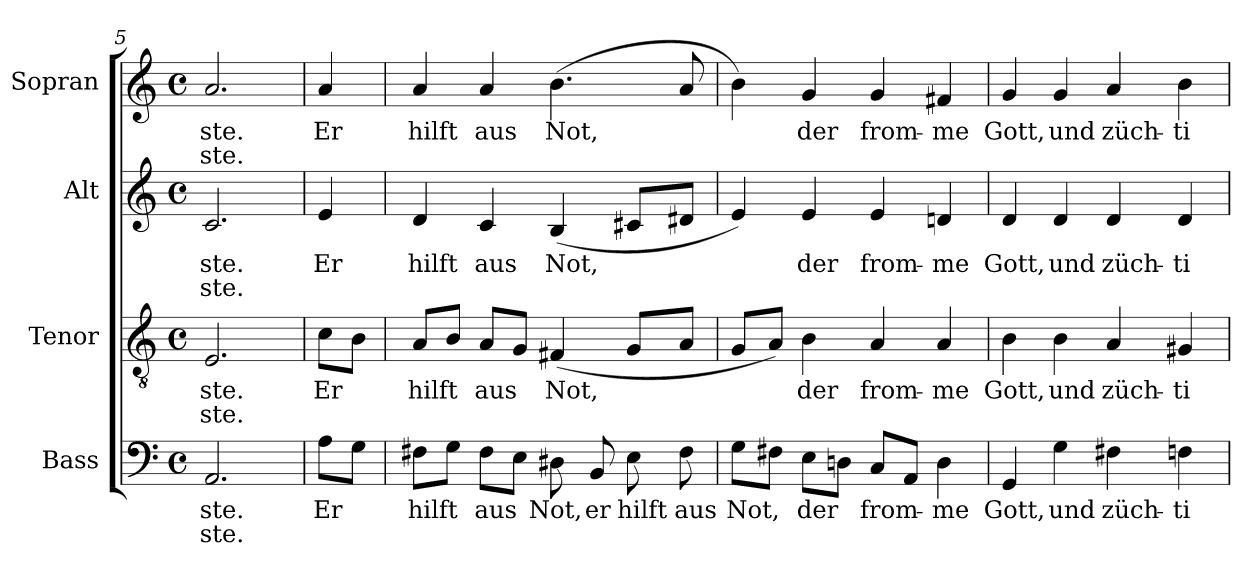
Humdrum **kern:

**kern	**text	**text	**kern	**text	**text	**kern	**text	**text	**kern	**text	**text
*part4	*part4	*part4	*part3	*part3	*part3	*part2	*part2	*part2	*part1	*part1	*part1
*staff4	*staff4	*staff4	*staff3	*staff3	*staff3	*staff2	*staff2	*staff2	*staff1	*staff1	*staff1
*I"Bass	*	*	*I"Tenor	*	*	*I"Alt	*	*	*I"Sopran	*	*
*I'B.	*	*	*I'T.	*	*	*I'A.	*	*	*I'S.	*	*
*clefF4	*	*	*clefGv2	*	*	*clefG2	*	*	*clefG2	*	*
*	*	*	*ITrd7c12	*	*	*	*	*	*	*	*
*k[]	*	*	*k[]	*	*	*k[]	*	*	*k[]	*	*
*C:	*	*	*C:	*	*	*C:	*	*	*C:	*	*
*M4/4	*	*	*M4/4	*	*	*M4/4	*	*	*M4/4	*	*
*met(c)	*	*	*met(c)	*	*	*met(c)	*	*	*met(c)	*	*
=5	=5	=5	=5	=5	=5	=5	=5	=5	=5	=5	=5
!	!LO:LY:b:color=#000000	!LO:LY:b:color=#000000	!	!	!	!	!	!	!	!	!
!	!	!	!	!LO:LY:b:color=#000000	!LO:LY:b:color=#000000	!	!	!	!	!	!
!	!	!	!	!	!	!	!LO:LY:b:color=#000000	!LO:LY:b:color=#000000	!	!	!
!	!	!	!	!	!	!	!	!	!	!LO:LY:b:color=#000000	!LO:LY:b:color=#000000
2.AAi/	-ste.	-ste.	2.EEi/	-ste.	-ste.	2.ci/	-ste.	-ste.	2.aZi/	-ste.	-ste.
=6	=6	=6	=6	=6	=6	=6	=6	=6	=6	=6	=6
!	!LO:LY:b:color=#000000	!	!	!	!	!	!	!	!	!	!
!	!	!	!	!LO:LY:b:color=#000000	!	!	!	!	!	!	!
!	!	!	!	!	!	!	!LO:LY:b:color=#000000	!	!	!	!
!	!	!	!	!	!	!	!	!	!	!LO:LY:b:color=#000000	!
8Ai\L	Er	.	8Ci\L	Er	.	4ei/	Er	.	4ai/	Er	.
8Gi\J	.	.	8BBi\J	.	.	.	.	.	.	.	.
=7	=7	=7	=7	=7	=7	=7	=7	=7	=7	=7	=7
!	!LO:LY:b:color=#000000	!	!	!	!	!	!	!	!	!	!
!	!	!	!	!LO:LY:b:color=#000000	!	!	!	!	!	!	!
!	!	!	!	!	!	!	!LO:LY:b:color=#000000	!	!	!	!
!	!	!	!	!	!	!	!	!	!	!LO:LY:b:color=#000000	!
8F#Xi\L	hilft	.	8AAi/L	hilft	.	4di/	hilft	.	4ai/	hilft	.
8Gi\J	.	.	8BBi/J	.	.	.	.	.	.	.	.
!	!LO:LY:b:color=#000000	!	!	!	!	!	!	!	!	!	!
!	!	!	!	!LO:LY:b:color=#000000	!	!	!	!	!	!	!
!	!	!	!	!	!	!	!LO:LY:b:color=#000000	!	!	!	!
!	!	!	!	!	!	!	!	!	!	!LO:LY:b:color=#000000	!
8F#i\L	aus	.	8AAi/L	aus	.	4ci/	aus	.	4ai/	aus	.
8Ei\J	.	.	8GGi/J	.	.	.	.	.	.	.	.
!	!LO:LY:b:color=#000000	!	!	!	!	!	!	!	!	!	!
!	!	!	!	!LO:LY:b:color=#000000	!	!	!	!	!	!	!
!	!	!	!	!	!	!	!LO:LY:b:color=#000000	!	!	!	!
!	!	!	!	!	!	!	!	!	!	!LO:LY:b:color=#000000	!
8D#Xi\	Not,	.	(4FF#Xi/	Not,	.	(4Bi/	Not,	.	(4.bi\	Not,	.
!	!LO:LY:b:color=#000000	!	!	!	!	!	!	!	!	!	!
8BBi/	er	.	.	.	.	.	.	.	.	.	.
!	!LO:LY:b:color=#000000	!	!	!	!	!	!	!	!	!	!
8Ei\	hilft	.	8GGi/L	.	.	8c#Xi/L	.	.	.	.	.
!	!LO:LY:b:color=#000000	!	!	!	!	!	!	!	!	!	!
8F#i\	aus	.	8AAi/J	.	.	8d#Xi/J	.	.	8ai/	.	.
=8	=8	=8	=8	=8	=8	=8	=8	=8	=8	=8	=8
!	!LO:LY:b:color=#000000	!	!	!	!	!	!	!	!	!	!
8Gi\L	Not,	.	8GGi/L	.	.	4ei/)	.	.	4bi\)	.	.
8F#Xi\J	.	.	8AAi/J)	.	.	.	.	.	.	.	.
!	!LO:LY:b:color=#000000	!	!	!	!	!	!	!	!	!	!
!	!	!	!	!LO:LY:b:color=#000000	!	!	!	!	!	!	!
!	!	!	!	!	!	!	!LO:LY:b:color=#000000	!	!	!	!
!	!	!	!	!	!	!	!	!	!	!LO:LY:b:color=#000000	!
8Ei\L	der	.	4BBi\	der	.	4ei/	der	.	4gi/	der	.
8Dni\J	.	.	.	.	.	.	.	.	.	.	.
!	!LO:LY:b:color=#000000	!	!	!	!	!	!	!	!	!	!
!	!	!	!	!LO:LY:b:color=#000000	!	!	!	!	!	!	!
!	!	!	!	!	!	!	!LO:LY:b:color=#000000	!	!	!	!
!	!	!	!	!	!	!	!	!	!	!LO:LY:b:color=#000000	!
8Ci/L	from-	.	4AAi/	from-	.	4ei/	from-	.	4gi/	from-	.
8AAi/J	.	.	.	.	.	.	.	.	.	.	.
!	!LO:LY:b:color=#000000	!	!	!	!	!	!	!	!	!	!
!	!	!	!	!LO:LY:b:color=#000000	!	!	!	!	!	!	!
!	!	!	!	!	!	!	!LO:LY:b:color=#000000	!	!	!	!
!	!	!	!	!	!	!	!	!	!	!LO:LY:b:color=#000000	!
4Di\	-me	.	4AAi/	-me	.	4dni/	-me	.	4f#Xi/	-me	.
!!LO:PB:g=z
=9	=9	=9	=9	=9	=9	=9	=9	=9	=9	=9	=9
!	!LO:LY:b:color=#000000	!	!	!	!	!	!	!	!	!	!
!	!	!	!	!LO:LY:b:color=#000000	!	!	!	!	!	!	!
!	!	!	!	!	!	!	!LO:LY:b:color=#000000	!	!	!	!
!	!	!	!	!	!	!	!	!	!	!LO:LY:b:color=#000000	!
4GGi/	Gott,	.	4BBi\	Gott,	.	4di/	Gott,	.	4gi/	Gott,	.
!	!LO:LY:b:color=#000000	!	!	!	!	!	!	!	!	!	!
!	!	!	!	!LO:LY:b:color=#000000	!	!	!	!	!	!	!
!	!	!	!	!	!	!	!LO:LY:b:color=#000000	!	!	!	!
!	!	!	!	!	!	!	!	!	!	!LO:LY:b:color=#000000	!
4Gi\	und	.	4BBi\	und	.	4di/	und	.	4gi/	und	.
!	!LO:LY:b:color=#000000	!	!	!	!	!	!	!	!	!	!
!	!	!	!	!LO:LY:b:color=#000000	!	!	!	!	!	!	!
!	!	!	!	!	!	!	!LO:LY:b:color=#000000	!	!	!	!
!	!	!	!	!	!	!	!	!	!	!LO:LY:b:color=#000000	!
4F#Xi\	züch-	.	4AAi/	züch-	.	4di/	züch-	.	4ai/	züch-	.
!	!LO:LY:b:color=#000000	!	!	!	!	!	!	!	!	!	!
!	!	!	!	!LO:LY:b:color=#000000	!	!	!	!	!	!	!
!	!	!	!	!	!	!	!LO:LY:b:color=#000000	!	!	!	!
!	!	!	!	!	!	!	!	!	!	!LO:LY:b:color=#000000	!
4Fni\	-ti-	.	4GG#Xi/	-ti-	.	4di/	-ti-	.	4bi\	-ti-	.
=	=	=	=	=	=	=	=	=	=	=	=
*-	*-	*-	*-	*-	*-	*-	*-	*-	*-	*-	*-
